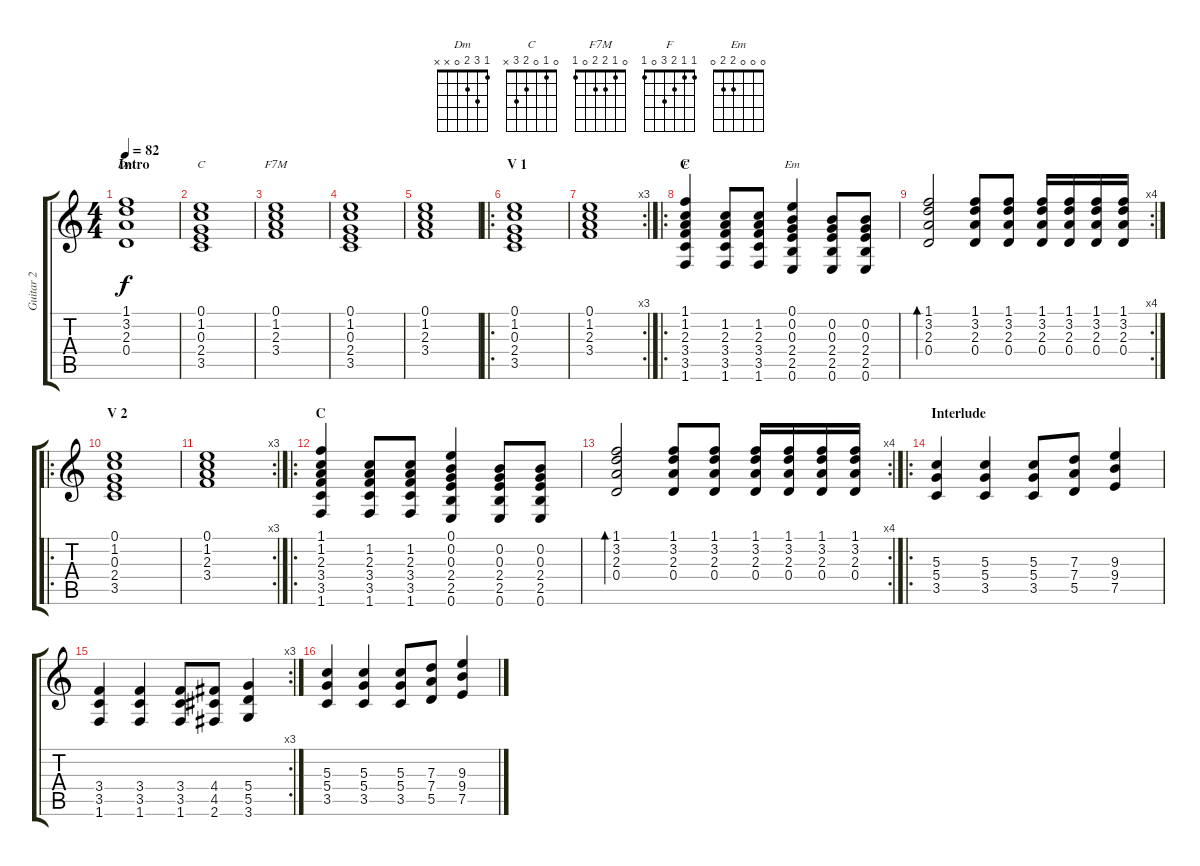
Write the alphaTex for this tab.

\track ("Guitar 2" "Guitar 2") {instrument distortionguitar}
\staff {score tabs}
\tuning (E4 B3 G3 D3 A2 E2) {hide}
\chord ("Dm" 1 3 2 0 x x)
\chord ("C" 0 1 0 2 3 x)
\chord ("F7M" 0 1 2 2 0 1)
\chord ("F" 1 1 2 3 0 1)
\chord ("Em" 0 0 0 2 2 0)
\ts (4 4)
\section ("" "Intro")
\tempo 82
\clef g2
\ks c
(1.1 3.2 2.3 0.4).1{ch "Dm" dy f instrument distortionguitar} |
(0.1 1.2 0.3 2.4 3.5).1{ch "C" volume 9} |
(0.1 1.2 2.3 3.4).1{ch "F7M"} |
(0.1 1.2 0.3 2.4 3.5).1{volume 9} |
(0.1 1.2 2.3 3.4).1 |
\ro
\section ("" "V 1")
(0.1 1.2 0.3 2.4 3.5).1{volume 9} |
\rc 3
(0.1 1.2 2.3 3.4).1 |
\ro
\section ("" "C")
(1.1 1.2 2.3 3.4 3.5 1.6).4{ch "F" volume 16} (1.2 2.3 3.4 3.5 1.6).8 (1.2 2.3 3.4 3.5 1.6).8 (0.1 0.2 0.3 2.4 2.5 0.6).4{ch "Em"} (0.2 0.3 2.4 2.5 0.6).8 (0.2 0.3 2.4 2.5 0.6).8 |
\rc 4
(1.1 3.2 2.3 0.4).2{bd 120} (1.1 3.2 2.3 0.4).8 (1.1 3.2 2.3 0.4).8 (1.1 3.2 2.3 0.4).16 (1.1 3.2 2.3 0.4).16 (1.1 3.2 2.3 0.4).16 (1.1 3.2 2.3 0.4).16 |
\ro
\section ("" "V 2")
(0.1 1.2 0.3 2.4 3.5).1{volume 9} |
\rc 3
(0.1 1.2 2.3 3.4).1 |
\ro
\section ("" "C")
(1.1 1.2 2.3 3.4 3.5 1.6).4{volume 16} (1.2 2.3 3.4 3.5 1.6).8 (1.2 2.3 3.4 3.5 1.6).8 (0.1 0.2 0.3 2.4 2.5 0.6).4 (0.2 0.3 2.4 2.5 0.6).8 (0.2 0.3 2.4 2.5 0.6).8 |
\rc 4
(1.1 3.2 2.3 0.4).2{bd 120} (1.1 3.2 2.3 0.4).8 (1.1 3.2 2.3 0.4).8 (1.1 3.2 2.3 0.4).16 (1.1 3.2 2.3 0.4).16 (1.1 3.2 2.3 0.4).16 (1.1 3.2 2.3 0.4).16 |
\ro
\section ("" "Interlude")
(5.3 5.4 3.5).4{volume 16} (5.3 5.4 3.5).4 (5.3 5.4 3.5).8 (7.3 7.4 5.5).8 (9.3 9.4 7.5).4 |
\rc 3
(3.4 3.5 1.6).4 (3.4 3.5 1.6).4 (3.4 3.5 1.6).8 (4.4 4.5 2.6).8 (5.4 5.5 3.6).4 |
(5.3 5.4 3.5).4{volume 16} (5.3 5.4 3.5).4 (5.3 5.4 3.5).8 (7.3 7.4 5.5).8 (9.3 9.4 7.5).4
